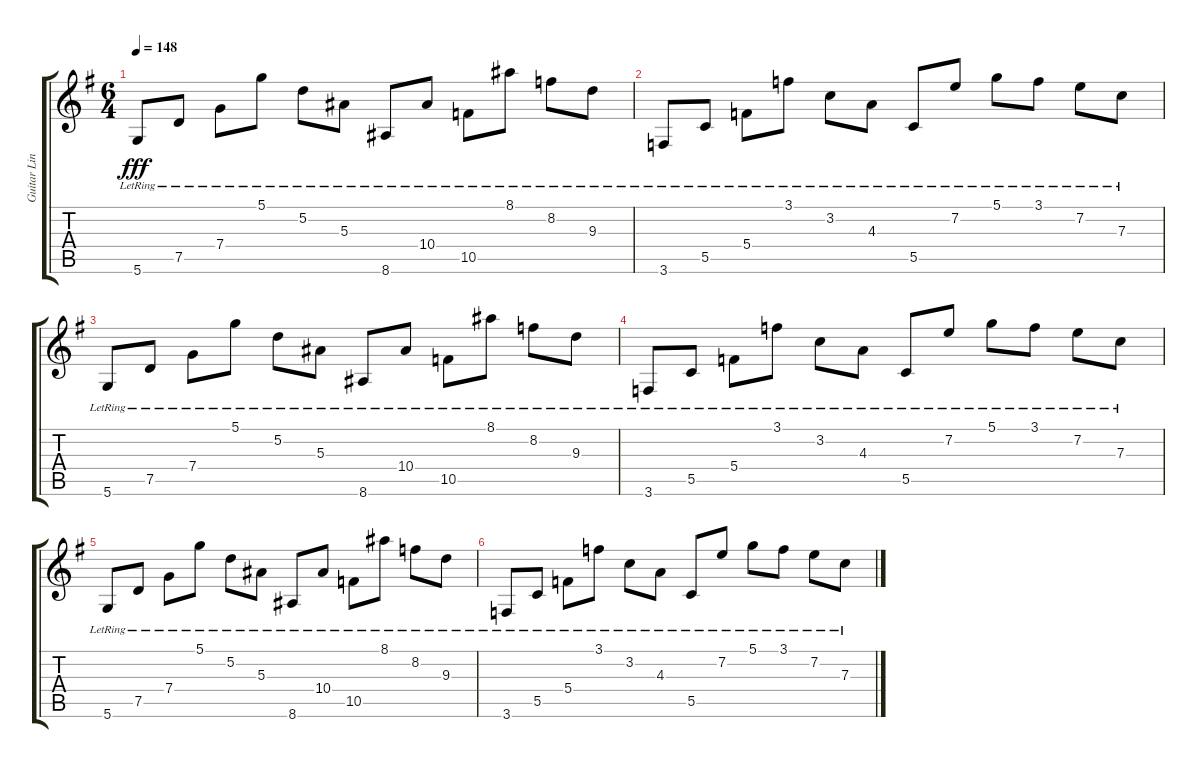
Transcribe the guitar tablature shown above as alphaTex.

\track ("Guitar Line 1 [Clean]" "Guitar Lin") {instrument acousticguitarsteel}
\staff {score tabs}
\tuning (D4 A3 F3 C3 G2 D2) {hide}
\ts (6 4)
\tempo 148
\clef g2
\ks g
5.6{lr}.8{dy fff} 7.5{lr}.8 7.4{lr}.8 5.1{lr}.8 5.2{lr}.8 5.3{lr}.8 8.6{lr}.8 10.4{lr}.8 10.5{lr}.8 8.1{lr}.8 8.2{lr}.8 9.3{lr}.8 |
3.6{lr}.8 5.5{lr}.8 5.4{lr}.8 3.1{lr}.8 3.2{lr}.8 4.3{lr}.8 5.5{lr}.8 7.2{lr}.8 5.1{lr}.8 3.1{lr}.8 7.2{lr}.8 7.3{lr}.8 |
5.6{lr}.8 7.5{lr}.8 7.4{lr}.8 5.1{lr}.8 5.2{lr}.8 5.3{lr}.8 8.6{lr}.8 10.4{lr}.8 10.5{lr}.8 8.1{lr}.8 8.2{lr}.8 9.3{lr}.8 |
3.6{lr}.8 5.5{lr}.8 5.4{lr}.8 3.1{lr}.8 3.2{lr}.8 4.3{lr}.8 5.5{lr}.8 7.2{lr}.8 5.1{lr}.8 3.1{lr}.8 7.2{lr}.8 7.3{lr}.8 |
5.6{lr}.8 7.5{lr}.8 7.4{lr}.8 5.1{lr}.8 5.2{lr}.8 5.3{lr}.8 8.6{lr}.8 10.4{lr}.8 10.5{lr}.8 8.1{lr}.8 8.2{lr}.8 9.3{lr}.8 |
3.6{lr}.8 5.5{lr}.8 5.4{lr}.8 3.1{lr}.8 3.2{lr}.8 4.3{lr}.8 5.5{lr}.8 7.2{lr}.8 5.1{lr}.8 3.1{lr}.8 7.2{lr}.8 7.3{lr}.8
